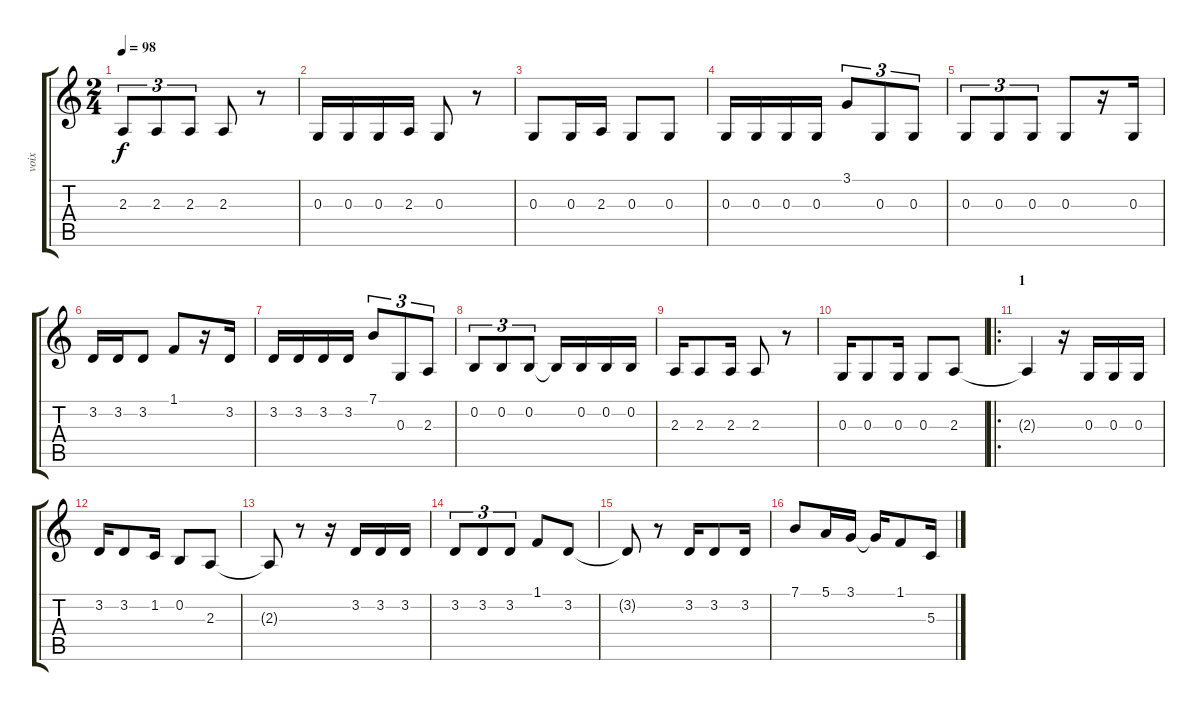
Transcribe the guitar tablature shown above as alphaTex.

\track ("voix" "voix") {instrument acousticgrandpiano}
\staff {score tabs}
\tuning (E4 B3 G3 D3 A2 E2) {hide}
\ts (2 4)
\tempo 98
\clef g2
\ks c
2.3.8{tu (3 2) dy f} 2.3.8{tu (3 2)} 2.3.8{tu (3 2)} 2.3.8 r.8 |
0.3.16 0.3.16 0.3.16 2.3.16 0.3.8 r.8 |
0.3.8 0.3.16 2.3.16 0.3.8 0.3.8 |
0.3.16 0.3.16 0.3.16 0.3.16 3.1.8{tu (3 2)} 0.3.8{tu (3 2)} 0.3.8{tu (3 2)} |
0.3.8{tu (3 2)} 0.3.8{tu (3 2)} 0.3.8{tu (3 2)} 0.3.8 r.16 0.3.16 |
3.2.16 3.2.16 3.2.8 1.1.8 r.16 3.2.16 |
3.2.16 3.2.16 3.2.16 3.2.16 7.1.8{tu (3 2)} 0.3.8{tu (3 2)} 2.3.8{tu (3 2)} |
0.2.8{tu (3 2)} 0.2.8{tu (3 2)} 0.2.8{tu (3 2)} 0.2{t}.16 0.2.16 0.2.16 0.2.16 |
2.3.16 2.3.8 2.3.16 2.3.8 r.8 |
0.3.16 0.3.8 0.3.16 0.3.8 2.3.8 |
\ro
\section ("" "1")
2.3{t}.4 r.16 0.3.16 0.3.16 0.3.16 |
3.2.16 3.2.8 1.2.16 0.2.8 2.3.8 |
2.3{t}.8 r.8 r.16 3.2.16 3.2.16 3.2.16 |
3.2.8{tu (3 2)} 3.2.8{tu (3 2)} 3.2.8{tu (3 2)} 1.1.8 3.2.8 |
3.2{t}.8 r.8 3.2.16 3.2.8 3.2.16 |
7.1.8 5.1.16 3.1.16 3.1{t}.16 1.1.8 5.3.16
